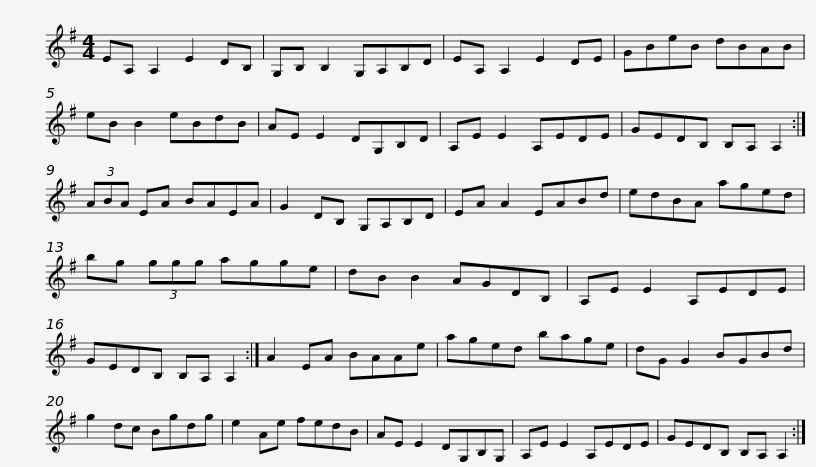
X:1
L:1/8
M:4/4
I:linebreak $
K:G
V:1 treble
V:1
 EA, A,2 E2 DB, | G,B, B,2 G,A,B,D | EA, A,2 E2 DE | GBeB dBAB | eB B2 eBdB |$ %5
 AE E2 DG,B,D | A,E E2 A,EDE | GEDB, B,A, A,2 :| (3ABA EA BAEA | G2 DB, G,A,B,D |$ %10
 EA A2 EABd | edBA aged | bg (3ggg agge | dB B2 AGDB, | A,E E2 A,EDE |$ %15
 GEDB, B,A, A,2 :| A2 EA BAAe | aged bage | dG G2 BGBd | g2 dc Bgdg | %20
 e2 Ae fedB |$ AE E2 DG,B,G, | A,E E2 A,EDE | GEDB, B,A, A,2 :| %24
